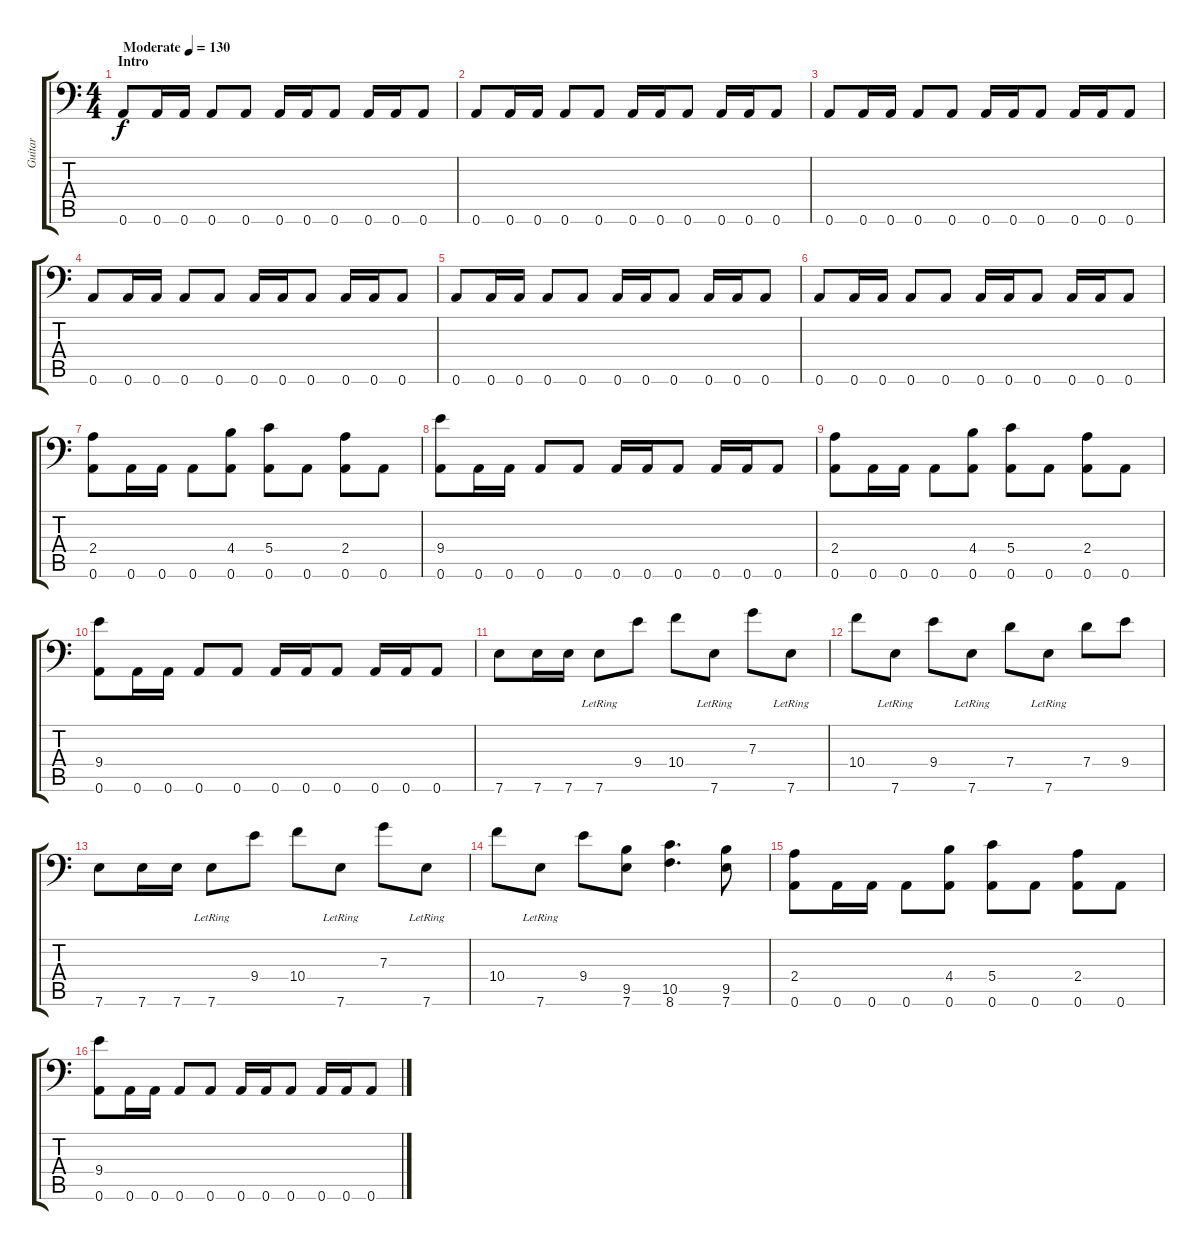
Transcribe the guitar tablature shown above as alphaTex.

\track ("Guitar" "Guitar") {instrument overdrivenguitar}
\staff {score tabs}
\tuning (A3 E3 C3 G2 D2 A1) {hide}
\ts (4 4)
\section ("" "Intro")
\tempo (130 "Moderate")
\clef f4
\ks c
0.6.8{dy f instrument overdrivenguitar} 0.6.16 0.6.16 0.6.8 0.6.8 0.6.16 0.6.16 0.6.8 0.6.16 0.6.16 0.6.8 |
0.6.8 0.6.16 0.6.16 0.6.8 0.6.8 0.6.16 0.6.16 0.6.8 0.6.16 0.6.16 0.6.8 |
0.6.8 0.6.16 0.6.16 0.6.8 0.6.8 0.6.16 0.6.16 0.6.8 0.6.16 0.6.16 0.6.8 |
0.6.8 0.6.16 0.6.16 0.6.8 0.6.8 0.6.16 0.6.16 0.6.8 0.6.16 0.6.16 0.6.8 |
0.6.8 0.6.16 0.6.16 0.6.8 0.6.8 0.6.16 0.6.16 0.6.8 0.6.16 0.6.16 0.6.8 |
0.6.8 0.6.16 0.6.16 0.6.8 0.6.8 0.6.16 0.6.16 0.6.8 0.6.16 0.6.16 0.6.8 |
(2.4 0.6).8 0.6.16 0.6.16 0.6.8 (4.4 0.6).8 (5.4 0.6).8 0.6.8 (2.4 0.6).8 0.6.8 |
(9.4 0.6).8 0.6.16 0.6.16 0.6.8 0.6.8 0.6.16 0.6.16 0.6.8 0.6.16 0.6.16 0.6.8 |
(2.4 0.6).8 0.6.16 0.6.16 0.6.8 (4.4 0.6).8 (5.4 0.6).8 0.6.8 (2.4 0.6).8 0.6.8 |
(9.4 0.6).8 0.6.16 0.6.16 0.6.8 0.6.8 0.6.16 0.6.16 0.6.8 0.6.16 0.6.16 0.6.8 |
7.6.8 7.6.16 7.6.16 7.6{lr}.8 9.4.8 10.4.8 7.6{lr}.8 7.3.8 7.6{lr}.8 |
10.4.8 7.6{lr}.8 9.4.8 7.6{lr}.8 7.4.8 7.6{lr}.8 7.4.8 9.4.8 |
7.6.8 7.6.16 7.6.16 7.6{lr}.8 9.4.8 10.4.8 7.6{lr}.8 7.3.8 7.6{lr}.8 |
10.4.8 7.6{lr}.8 9.4.8 (9.5 7.6).8 (10.5 8.6).4{d} (9.5 7.6).8 |
(2.4 0.6).8 0.6.16 0.6.16 0.6.8 (4.4 0.6).8 (5.4 0.6).8 0.6.8 (2.4 0.6).8 0.6.8 |
(9.4 0.6).8 0.6.16 0.6.16 0.6.8 0.6.8 0.6.16 0.6.16 0.6.8 0.6.16 0.6.16 0.6.8
